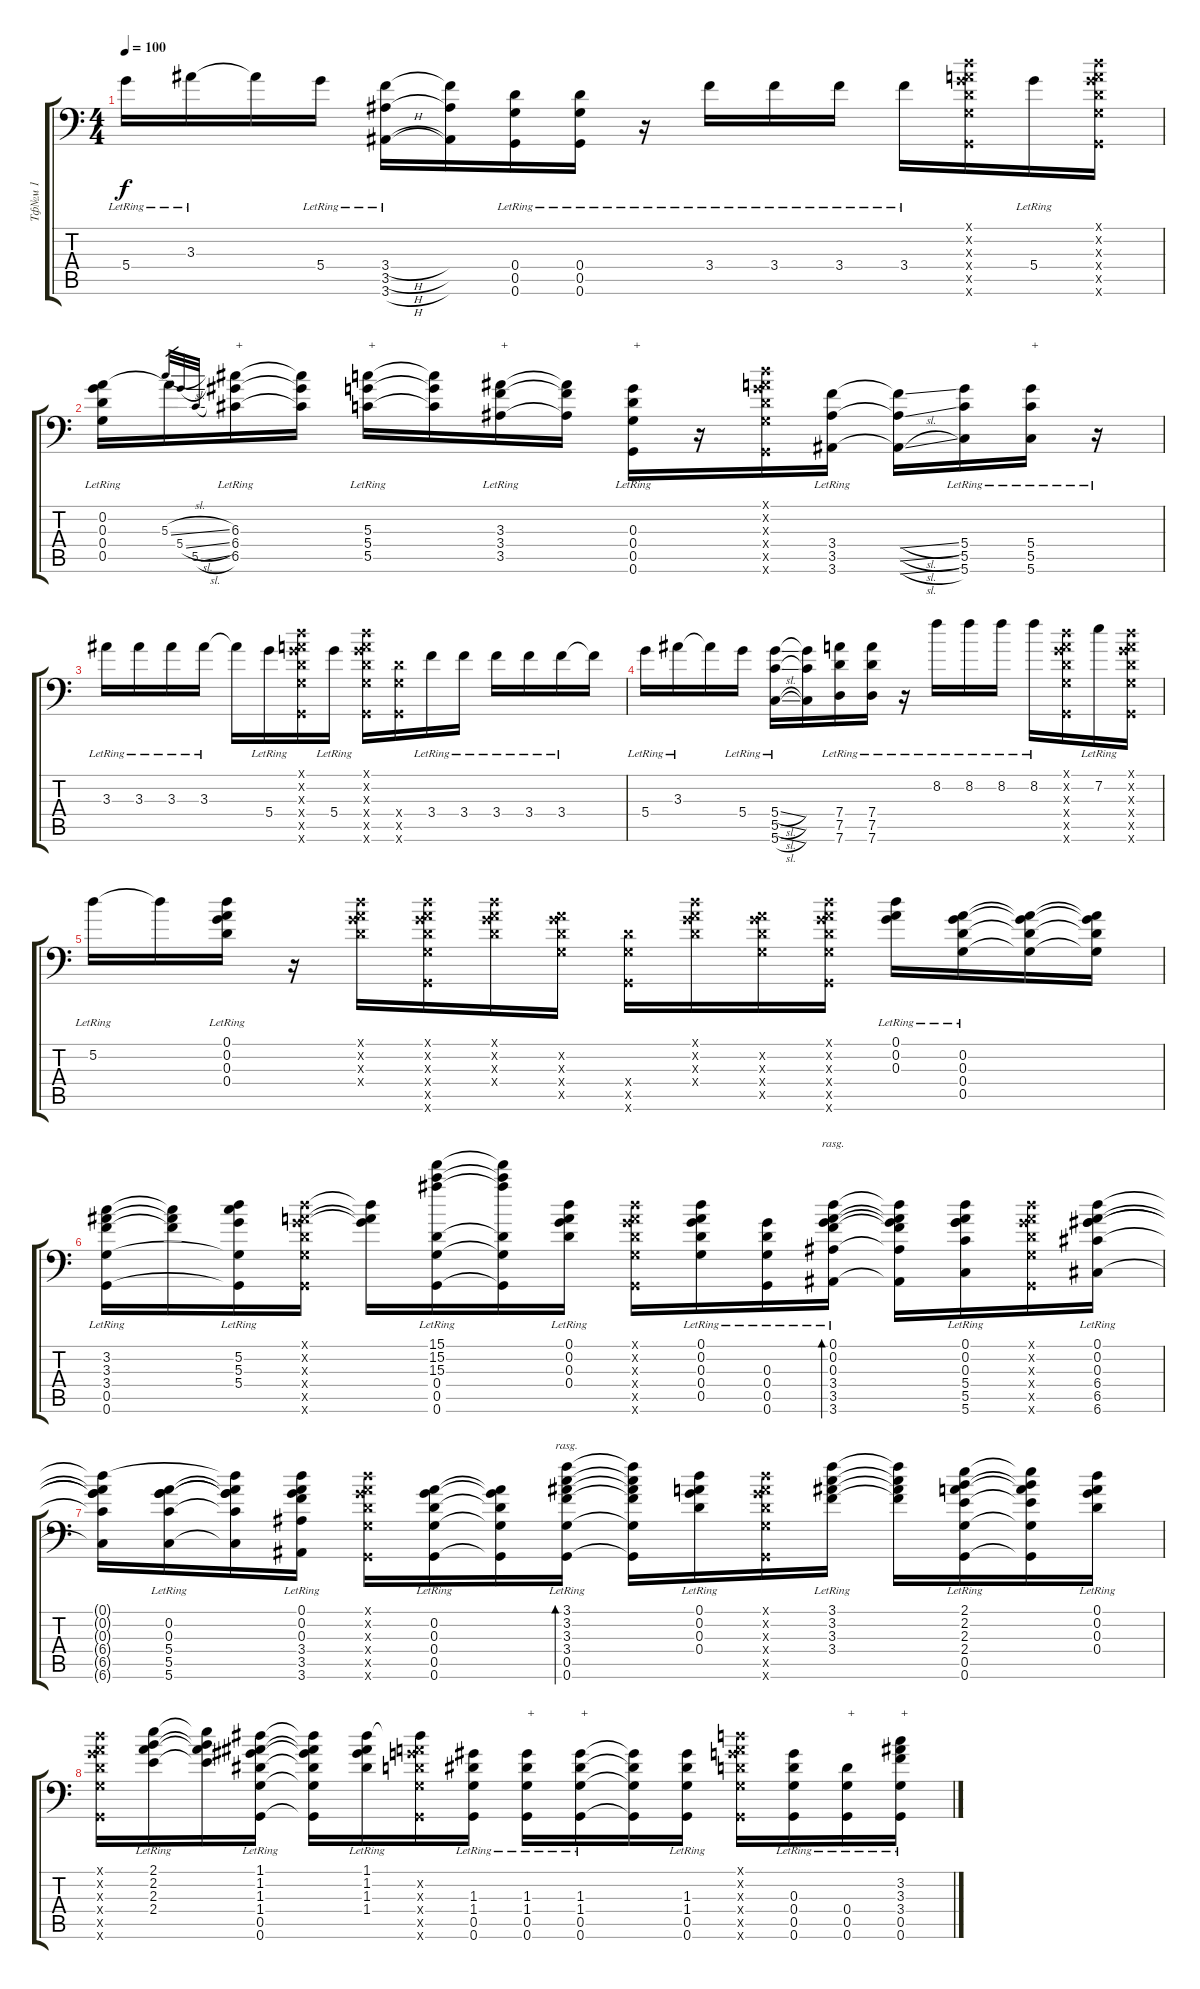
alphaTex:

\track ("Тф№м 1" "Тф№м 1") {instrument acousticguitarsteel}
\staff {score tabs}
\tuning (D4 A3 G3 D3 G2 G1) {hide}
\ts (4 4)
\tempo 100
\clef f4
\ks c
5.4{lr}.16{dy f} 3.3{lr}.16 3.3{t}.16 5.4{lr}.16 (3.4{h lr} 3.5{h lr} 3.6{h lr}).16 (3.4{t} 3.5{t} 3.6{t}).16 (0.4{lr} 0.5{lr} 0.6{lr}).16 (0.4{lr} 0.5{lr} 0.6{lr}).16 r.16 3.4{lr}.16 3.4{lr}.16 3.4{lr}.16 3.4{lr}.16 (0.1{x} 0.2{x} 0.3{x} 0.4{x} 0.5{x} 0.6{x}).16 5.4{lr}.16 (0.1{x} 0.2{x} 0.3{x} 0.4{x} 0.5{x} 0.6{x}).16 |
(0.2{lr} 0.3{lr} 0.4{lr} 0.5{lr}).16 0.2{t}.16 5.3{sl}.32{gr} 5.4{sl}.32{gr} 5.5{sl}.32{gr} (6.3{lr} 6.4{lr} 6.5{lr}).16{txt "+"} (6.3{t} 6.4{t} 6.5{t}).16 (5.3{lr} 5.4{lr} 5.5{lr}).16{txt "+"} (5.3{t} 5.4{t} 5.5{t}).16 (3.3{lr} 3.4{lr} 3.5{lr}).16{txt "+"} (3.3{t} 3.4{t} 3.5{t}).16 (0.3{lr} 0.4{lr} 0.5{lr} 0.6{lr}).16{txt "+"} r.16 (0.1{x} 0.2{x} 0.3{x} 0.4{x} 0.5{x} 0.6{x}).16 (3.4{lr} 3.5{lr} 3.6{lr}).16 (3.4{sl t} 3.5{sl t} 3.6{sl t}).16 (5.4{lr} 5.5{lr} 5.6{lr}).16 (5.4{lr} 5.5{lr} 5.6{lr}).16{txt "+"} r.16 |
3.3{lr}.16 3.3{lr}.16 3.3{lr}.16 3.3{lr}.16 3.3{t}.16 5.4{lr}.16 (0.1{x} 0.2{x} 0.3{x} 0.4{x} 0.5{x} 0.6{x}).16 5.4{lr}.16 (0.1{x} 0.2{x} 0.3{x} 0.4{x} 0.5{x} 0.6{x}).16 (0.4{x} 0.5{x} 0.6{x}).16 3.4{lr}.16 3.4{lr}.16 3.4{lr}.16 3.4{lr}.16 3.4{lr}.16 3.4{t}.16 |
5.4{lr}.16 3.3{lr}.16 3.3{t}.16 5.4{lr}.16 (5.4{sl lr} 5.5{sl lr} 5.6{sl lr}).16 (5.4{t} 5.5{t} 5.6{t}).16 (7.4{lr} 7.5{lr} 7.6{lr}).16 (7.4{lr} 7.5{lr} 7.6{lr}).16 r.16 8.2{lr}.16 8.2{lr}.16 8.2{lr}.16 8.2{lr}.16 (0.1{x} 0.2{x} 0.3{x} 0.4{x} 0.5{x} 0.6{x}).16 7.2{lr}.16 (0.1{x} 0.2{x} 0.3{x} 0.4{x} 0.5{x} 0.6{x}).16 |
5.2{lr}.16 5.2{t}.16 (0.1{lr} 0.2{lr} 0.3{lr} 0.4{lr}).16 r.16 (0.1{x} 0.2{x} 0.3{x} 0.4{x}).16 (0.1{x} 0.2{x} 0.3{x} 0.4{x} 0.5{x} 0.6{x}).16 (0.1{x} 0.2{x} 0.3{x} 0.4{x}).16 (0.2{x} 0.3{x} 0.4{x} 0.5{x}).16 (0.4{x} 0.5{x} 0.6{x}).16 (0.1{x} 0.2{x} 0.3{x} 0.4{x}).16 (0.2{x} 0.3{x} 0.4{x} 0.5{x}).16 (0.1{x} 0.2{x} 0.3{x} 0.4{x} 0.5{x} 0.6{x}).16 (0.1{lr} 0.2{lr} 0.3{lr}).16 (0.2{lr} 0.3{lr} 0.4{lr} 0.5{lr}).16 (0.2{t} 0.3{t} 0.4{t} 0.5{t}).16 (0.2{t} 0.3{t} 0.4{t} 0.5{t}).16 |
(3.2{lr} 3.3{lr} 3.4{lr} 0.5{lr} 0.6{lr}).16 (3.2{t} 3.3{t} 3.4{t}).16 (5.2{lr} 5.3{lr} 5.4{lr} 0.5{t} 0.6{t}).16 (0.1{x} 0.2{x} 0.3{x} 0.4{x} 0.5{x} 0.6{x}).16 (0.1{t} 0.2{t} 0.3{t}).16 (15.1{lr} 15.2{lr} 15.3{lr} 0.4{lr} 0.5{lr} 0.6{lr}).16 (15.1{t} 15.2{t} 15.3{t} 0.4{t} 0.5{t} 0.6{t}).16 (0.1{lr} 0.2{lr} 0.3{lr} 0.4{lr}).16 (0.1{x} 0.2{x} 0.3{x} 0.4{x} 0.5{x} 0.6{x}).16 (0.1{lr} 0.2{lr} 0.3{lr} 0.4{lr} 0.5{lr}).16 (0.3{lr} 0.4{lr} 0.5{lr} 0.6{lr}).16 (0.1{lr} 0.2{lr} 0.3{lr} 3.4{lr} 3.5{lr} 3.6{lr}).16{bd 60 rasg ii} (0.1{t} 0.2{t} 0.3{t} 3.4{t} 3.5{t} 3.6{t}).16 (0.1{lr} 0.2{lr} 0.3{lr} 5.4{lr} 5.5{lr} 5.6{lr}).16 (0.1{x} 0.2{x} 0.3{x} 0.4{x} 0.5{x} 0.6{x}).16 (0.1{lr} 0.2{lr} 0.3{lr} 6.4{lr} 6.5{lr} 6.6{lr}).16 |
(0.1{t} 0.2{t} 0.3{t} 6.4{t} 6.5{t} 6.6{t}).16 (0.2{lr} 0.3{lr} 5.4{lr} 5.5{lr} 5.6{lr}).16 (0.1{t} 0.2{t} 0.3{t} 5.4{t} 5.5{t} 5.6{t}).16 (0.1{lr} 0.2{lr} 0.3{lr} 3.4{lr} 3.5{lr} 3.6{lr}).16 (0.1{x} 0.2{x} 0.3{x} 0.4{x} 0.5{x} 0.6{x}).16 (0.2{lr} 0.3{lr} 0.4{lr} 0.5{lr} 0.6{lr}).16 (0.2{t} 0.3{t} 0.4{t} 0.5{t} 0.6{t}).16 (3.1{lr} 3.2{lr} 3.3{lr} 3.4{lr} 0.5{lr} 0.6{lr}).16{bd 60 rasg ii} (3.1{t} 3.2{t} 3.3{t} 3.4{t} 0.5{t} 0.6{t}).16 (0.1{lr} 0.2{lr} 0.3{lr} 0.4{lr}).16 (0.1{x} 0.2{x} 0.3{x} 0.4{x} 0.5{x} 0.6{x}).16 (3.1{lr} 3.2{lr} 3.3{lr} 3.4{lr}).16 (3.1{t} 3.2{t} 3.3{t} 3.4{t}).16 (2.1{lr} 2.2{lr} 2.3{lr} 2.4{lr} 0.5{lr} 0.6{lr}).16 (2.1{t} 2.2{t} 2.3{t} 2.4{t} 0.5{t} 0.6{t}).16 (0.1{lr} 0.2{lr} 0.3{lr} 0.4{lr}).16 |
(0.1{x} 0.2{x} 0.3{x} 0.4{x} 0.5{x} 0.6{x}).16 (2.1{lr} 2.2{lr} 2.3{lr} 2.4{lr}).16 (2.1{t} 2.2{t} 2.3{t} 2.4{t}).16 (1.1{lr} 1.2{lr} 1.3{lr} 1.4{lr} 0.5{lr} 0.6{lr}).16 (1.1{t} 1.2{t} 1.3{t} 1.4{t} 0.5{t} 0.6{t}).16 (1.1{lr} 1.2{lr} 1.3{lr} 1.4{lr}).16 (1.1{t} 0.2{x} 0.3{x} 0.4{x} 0.5{x} 0.6{x}).16 (1.3{lr} 1.4{lr} 0.5{lr} 0.6{lr}).16 (1.3{lr} 1.4{lr} 0.5{lr} 0.6{lr}).16{txt "+"} (1.3{lr} 1.4{lr} 0.5{lr} 0.6{lr}).16{txt "+"} (1.3{t} 1.4{t} 0.5{t} 0.6{t}).16 (1.3{lr} 1.4{lr} 0.5{lr} 0.6{lr}).16 (0.1{x} 0.2{x} 0.3{x} 0.4{x} 0.5{x} 0.6{x}).16 (0.3{lr} 0.4{lr} 0.5{lr} 0.6{lr}).16 (0.4{lr} 0.5{lr} 0.6{lr}).16{txt "+"} (3.2{lr} 3.3{lr} 3.4{lr} 0.5{lr} 0.6{lr}).16{txt "+"}
